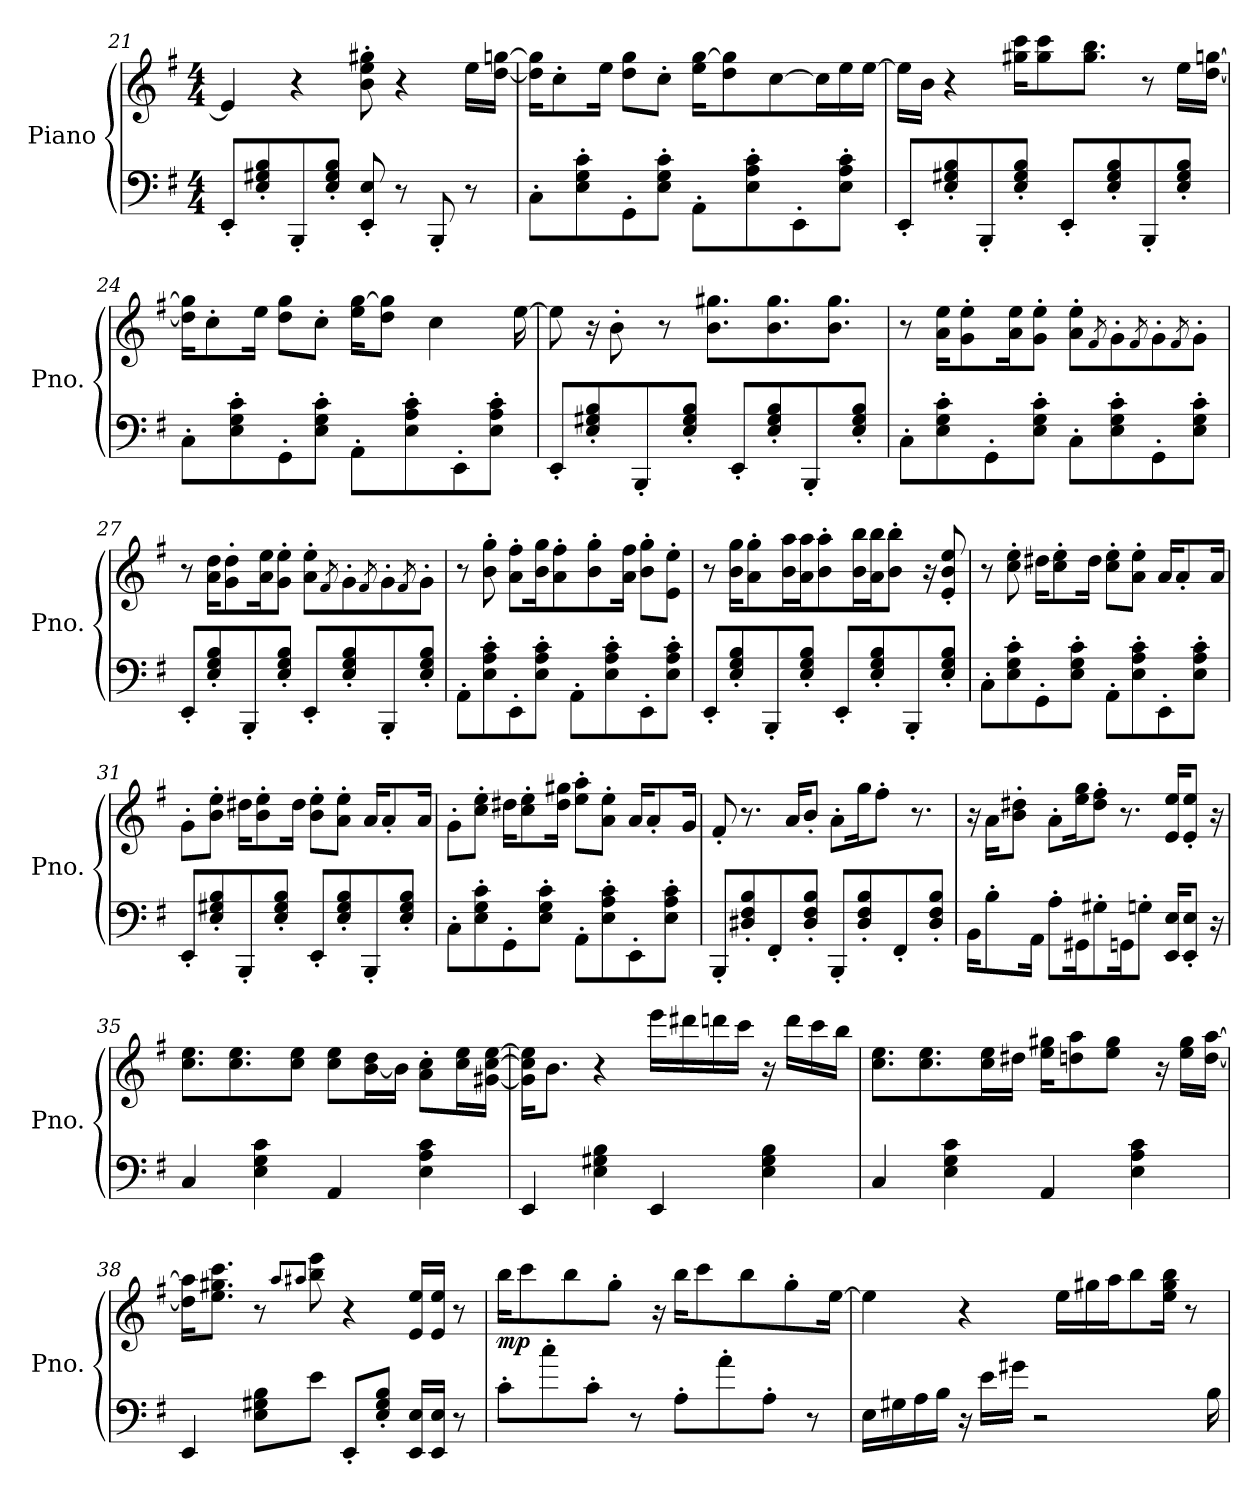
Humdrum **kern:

**kern	**kern	**dynam
*part1	*part1	*part1
*staff2	*staff1	*staff1/2
*I"Piano	*	*
*I'Pno.	*	*
!!LO:PB:g=z
*clefF4	*clefG2	*
*k[f#]	*k[f#]	*
*M4/4	*M4/4	*
=21	=21	=21
8EE'/L	4e/]	.
8E/' 8G#X/' 8B/'	.	.
8BBB'/	4r	.
8E/' 8G#/' 8B/'J	.	.
8EE/' 8E/'	8b\' 8ee\' 8gg#X\'	.
8r	4r	.
8BBB'/	.	.
8r	16ee\LL	.
.	[16dd\ [16ggn\JJ	.
=22	=22	=22
8C'\L	16dd\] 16gg\]KL	.
.	8cc'\	.
8E\' 8G\' 8c\'	.	.
.	16ee\Jk	.
8GG'\	8dd\ 8gg\L	.
8E\' 8G\' 8c\'J	8cc'\J	.
8AA'\L	16ee\ [16gg\KL	.
.	8dd\ 8gg\]	.
8E\' 8A\' 8c\'	.	.
.	[8cc\	.
8EE'\	.	.
.	16cc\L]	.
8E\' 8A\' 8c\'J	16ee\	.
.	[16ee\JJ	.
=23	=23	=23
8EE'/L	16ee\LL]	.
.	16b\JJ	.
8E/' 8G#X/' 8B/'	4r	.
8BBB'/	.	.
8E/' 8G#/' 8B/'J	16gg#X\ 16ccc\KL	.
.	8gg#\ 8ccc\	.
8EE'/L	.	.
.	8.gg#\ 8.bb\J	.
8E/' 8G#/' 8B/'	.	.
8BBB'/	8r	.
8E/' 8G#/' 8B/'J	16ee\LL	.
.	[16dd\ [16ggn\JJ	.
=24	=24	=24
8C'\L	16dd\] 16gg\]KL	.
.	8cc'\	.
8E\' 8G\' 8c\'	.	.
.	16ee\Jk	.
8GG'\	8dd\ 8gg\L	.
8E\' 8G\' 8c\'J	8cc'\J	.
8AA'\L	16ee\ [16gg\KL	.
.	8dd\ 8gg\]J	.
8E\' 8A\' 8c\'	.	.
.	4cc\	.
8EE'\	.	.
8E\' 8A\' 8c\'J	.	.
.	[16ee\	.
!!LO:LB:g=z
=25	=25	=25
8EE'/L	8ee\]	.
8E/' 8G#X/' 8B/'	16r	.
.	8b'\	.
8BBB'/	.	.
.	8r	.
8E/' 8G#/' 8B/'J	.	.
.	8.b\ 8.gg#X\L	.
8EE'/L	.	.
8E/' 8G#/' 8B/'	8.b\ 8.gg#\	.
8BBB'/	.	.
.	8.b\ 8.gg#\J	.
8E/' 8G#/' 8B/'J	.	.
=26	=26	=26
8C'\L	8r	.
8E\' 8G\' 8c\'	16a\ 16ee\KL	.
.	8g\' 8ee\'	.
8GG'\	.	.
.	16a\ 16ee\K	.
8E\' 8G\' 8c\'J	8g\' 8ee\'J	.
8C'\L	8a\' 8ee\'L	.
.	8qf#/	.
8E\' 8G\' 8c\'	8g'\	.
.	8qf#/	.
8GG'\	8g'\	.
.	8qf#/	.
8E\' 8G\' 8c\'J	8g'\J	.
=27	=27	=27
8EE'/L	8r	.
8E/' 8G/' 8B/'	16a\ 16dd\KL	.
.	8g\' 8dd\'	.
8BBB'/	.	.
.	16a\ 16ee\K	.
8E/' 8G/' 8B/'J	8g\' 8ee\'J	.
8EE'/L	8a\' 8ee\'L	.
.	8qf#/	.
8E/' 8G/' 8B/'	8g'\	.
.	8qf#/	.
8BBB'/	8g'\	.
.	8qf#/	.
8E/' 8G/' 8B/'J	8g'\J	.
=28	=28	=28
8AA'\L	8r	.
8E\' 8A\' 8c\'	8b\' 8gg\'	.
8EE'\	8a\' 8ff#\'L	.
8E\' 8A\' 8c\'J	16b\ 16gg\K	.
.	8a\' 8ff#\'	.
8AA'\L	.	.
.	8b\' 8gg\'	.
8E\' 8A\' 8c\'	.	.
.	16a\ 16ff#\Jk	.
8EE'\	8b\' 8gg\'L	.
8E\' 8A\' 8c\'J	8e\' 8ee\'J	.
!!LO:LB:g=z
=29	=29	=29
8EE'/L	8r	.
8E/' 8G/' 8B/'	16b\ 16gg\KL	.
.	8a\' 8gg\'	.
8BBB'/	.	.
.	16b\ 16aa\L	.
8E/' 8G/' 8B/'J	16a\ 16aa\J	.
.	8b\' 8aa\'	.
8EE'/L	.	.
.	16b\ 16bb\L	.
8E/' 8G/' 8B/'	16a\ 16bb\J	.
.	8b\' 8bb\'J	.
8BBB'/	.	.
.	16r	.
8E/' 8G/' 8B/'J	8e/' 8b/' 8ee/'	.
=30	=30	=30
8C'\L	8r	.
8E\' 8G\' 8c\'	8cc\' 8ee\'	.
8GG'\	16dd#X\KL	.
.	8cc\' 8ee\'	.
8E\' 8G\' 8c\'J	.	.
.	16dd#\Jk	.
8AA'\L	8cc\' 8ee\'L	.
8E\' 8A\' 8c\'	8a\' 8ee\'J	.
8EE'\	16a/KL	.
.	8a'/	.
8E\' 8A\' 8c\'J	.	.
.	16a/Jk	.
=31	=31	=31
8EE'/L	8g'\L	.
8E/' 8G#X/' 8B/'	8b\' 8ee\'J	.
8BBB'/	16dd#X\KL	.
.	8b\' 8ee\'	.
8E/' 8G#/' 8B/'J	.	.
.	16dd#\Jk	.
8EE'/L	8b\' 8ee\'L	.
8E/' 8G#/' 8B/'	8a\' 8ee\'J	.
8BBB'/	16a/KL	.
.	8a'/	.
8E/' 8G#/' 8B/'J	.	.
.	16a/Jk	.
=32	=32	=32
8C'\L	8g'\L	.
8E\' 8G\' 8c\'	8cc\' 8ee\'J	.
8GG'\	16dd#X\KL	.
.	8cc\' 8ee\'	.
8E\' 8G\' 8c\'J	.	.
.	16dd#\ 16gg#X\Jk	.
8AA'\L	8ee\' 8aa\'L	.
8E\' 8A\' 8c\'	8a\' 8ee\'J	.
8EE'\	16a/KL	.
.	8a'/	.
8E\' 8A\' 8c\'J	.	.
.	16g/Jk	.
!!LO:LB:g=z
=33	=33	=33
8BBB'/L	8f#'/	.
8D#X/' 8F#/' 8B/'	8.r	.
8FF#'/	.	.
.	16a/KL	.
8D#/' 8F#/' 8B/'J	8b'/J	.
8BBB'/L	8a'\L	.
8D#/' 8F#/' 8B/'	16gg\K	.
.	8ff#'\J	.
8FF#'/	.	.
.	8.r	.
8D#/' 8F#/' 8B/'J	.	.
=34	=34	=34
16BB\KL	16r	.
8B'\	16a\KL	.
.	8b\' 8dd#X\'J	.
16AA\Jk	.	.
8A'\L	8a'\L	.
16GG#X\K	16ee\ 16gg\K	.
8G#X'\	8dd#\' 8ff#\'J	.
16GGn\K	8.r	.
8Gn'\J	.	.
16EE/ 16E/KL	16e/ 16ee/KL	.
8EE/' 8E/'J	8e/' 8ee/'J	.
16r	16r	.
=35	=35	=35
4C/	8.cc\ 8.ee\L	.
.	8.cc\ 8.ee\	.
4E\ 4G\ 4c\	.	.
.	8cc\ 8ee\J	.
4AA/	8cc\ 8ee\L	.
.	[16b\ 16dd\L	.
.	16b\JJ]	.
4E\ 4A\ 4c\	8a\' 8cc\'L	.
.	16cc\ 16ee\L	.
.	[16g#X\ [16cc\ [16ee\JJ	.
=36	=36	=36
4EE/	16g#\] 16cc\] 16ee\]KL	.
.	8.b\J	.
4E\ 4G#X\ 4B\	4r	.
4EE/	16eee\LL	.
.	16ddd#X\	.
.	16dddn\	.
.	16ccc\JJ	.
4E\ 4G#\ 4B\	16r	.
.	16ddd\LL	.
.	16ccc\	.
.	16bb\JJ	.
!!LO:LB:g=z
=37	=37	=37
4C/	8.cc\ 8.ee\L	.
.	8.cc\ 8.ee\	.
4E\ 4G\ 4c\	.	.
.	16cc\ 16ee\L	.
.	16dd#X\JJ	.
4AA/	16ee\ 16gg#X\KL	.
.	8ddn\ 8aa\	.
.	8ee\ 8gg#\J	.
4E\ 4A\ 4c\	.	.
.	16r	.
.	16ee\ 16gg#\LL	.
.	[16dd\ [16aa\JJ	.
=38	=38	=38
4EE/	16dd\] 16aa\]KL	.
.	8.ee\ 8.gg#X\ 8.ccc\J	.
8E\ 8G#X\ 8B\L	8r	.
.	8qaa/L	.
.	8qaa#X/J	.
8e\J	8bb\ 8eee\	.
8EE'/L	4r	.
8E/' 8G#/' 8B/'J	.	.
16EE/ 16E/LL	16e/ 16ee/LL	.
16EE/ 16E/JJ	16e/ 16ee/JJ	.
8r	8r	.
=39	=39	=39
!	!	!LO:DY:b
8c'\L	16bb\KL	mp
.	8ccc\	.
8cc'\	.	.
.	8bb\	.
8c'\J	.	.
.	8gg'\J	.
8r	.	.
.	16r	.
8A'\L	16bb\KL	.
.	8ccc\	.
8a'\	.	.
.	8bb\	.
8A'\J	.	.
.	8gg'\	.
8r	.	.
.	[16ee\Jk	.
!!LO:PB:g=z
=40	=40	=40
16E\LL	4ee\]	.
16G#X\	.	.
16A\	.	.
16B\JJ	.	.
16r	4r	.
16e\LL	.	.
16g#X\JJ	.	.
2r	.	.
.	16ee\LL	.
.	16gg#X\	.
.	16aa\J	.
.	8bb\	.
.	16ee\ 16gg#\ 16bb\Jk	.
.	8r	.
16B\	.	.
=	=	=
*-	*-	*-
